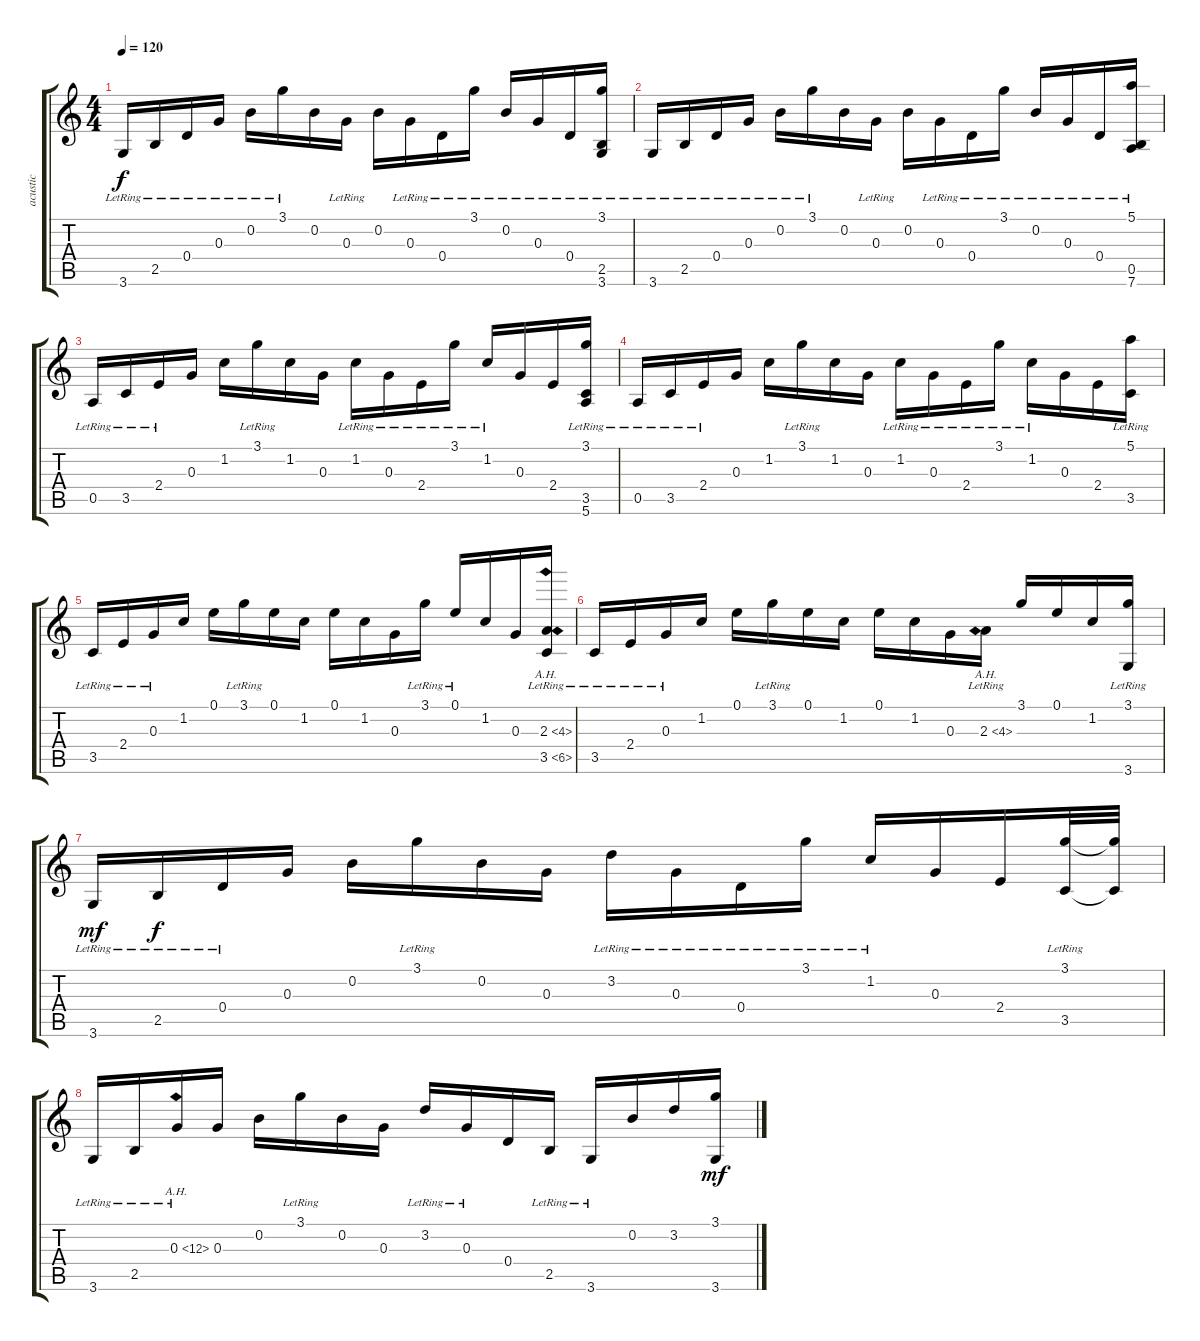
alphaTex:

\track ("acustic" "acustic") {instrument acousticguitarnylon}
\staff {score tabs}
\tuning (E4 B3 G3 D3 A2 E2) {hide}
\ts (4 4)
\tempo 120
\clef g2
\ks c
3.6{lr}.16{dy f} 2.5{lr}.16 0.4{lr}.16 0.3{lr}.16 0.2{lr}.16 3.1{lr}.16 0.2.16 0.3{lr}.16 0.2.16 0.3{lr}.16 0.4{lr}.16 3.1{lr}.16 0.2{lr}.16 0.3{lr}.16 0.4{lr}.16 (3.1{lr} 2.5 3.6).16 |
3.6{lr}.16 2.5{lr}.16 0.4{lr}.16 0.3{lr}.16 0.2{lr}.16 3.1{lr}.16 0.2.16 0.3{lr}.16 0.2.16 0.3{lr}.16 0.4{lr}.16 3.1{lr}.16 0.2{lr}.16 0.3{lr}.16 0.4{lr}.16 (5.1{lr} 0.5 7.6).16 |
0.5{lr}.16 3.5{lr}.16 2.4{lr}.16 0.3.16 1.2.16 3.1{lr}.16 1.2.16 0.3.16 1.2{lr}.16 0.3{lr}.16 2.4{lr}.16 3.1{lr}.16 1.2{lr}.16 0.3.16 2.4.16 (3.1{lr} 3.5{lr} 5.6{lr}).16 |
0.5{lr}.16 3.5{lr}.16 2.4{lr}.16 0.3.16 1.2.16 3.1{lr}.16 1.2.16 0.3.16 1.2{lr}.16 0.3{lr}.16 2.4{lr}.16 3.1{lr}.16 1.2{lr}.16 0.3.16 2.4.16 (5.1{lr} 3.5{lr}).16 |
3.5{lr}.16 2.4{lr}.16 0.3{lr}.16 1.2.16 0.1.16 3.1{lr}.16 0.1.16 1.2.16 0.1.16 1.2.16 0.3.16 3.1{lr}.16 0.1{lr}.16 1.2.16 0.3.16 (2.3{ah 2 lr} 3.5{ah 3 lr}).16 |
3.5{lr}.16 2.4{lr}.16 0.3{lr}.16 1.2.16 0.1.16 3.1{lr}.16 0.1.16 1.2.16 0.1.16 1.2.16 0.3.16 2.3{ah 2 lr}.16 3.1.16 0.1.16 1.2.16 (3.1{lr} 3.6{lr}).16 |
3.6{lr}.16{dy mf} 2.5{lr}.16{dy f} 0.4{lr}.16 0.3.16 0.2.16 3.1{lr}.16 0.2.16 0.3.16 3.2{lr}.16 0.3{lr}.16 0.4{lr}.16 3.1{lr}.16 1.2{lr}.16 0.3.16 2.4.16 (3.1{lr} 3.5).32 (3.1{t} 3.5{t}).32 |
3.6{lr}.16 2.5{lr}.16 0.3{ah 12 lr}.16 0.3.16 0.2.16 3.1{lr}.16 0.2.16 0.3.16 3.2{lr}.16 0.3{lr}.16 0.4.16 2.5{lr}.16 3.6{lr}.16 0.2.16 3.2.16 (3.1 3.6).16{dy mf}
